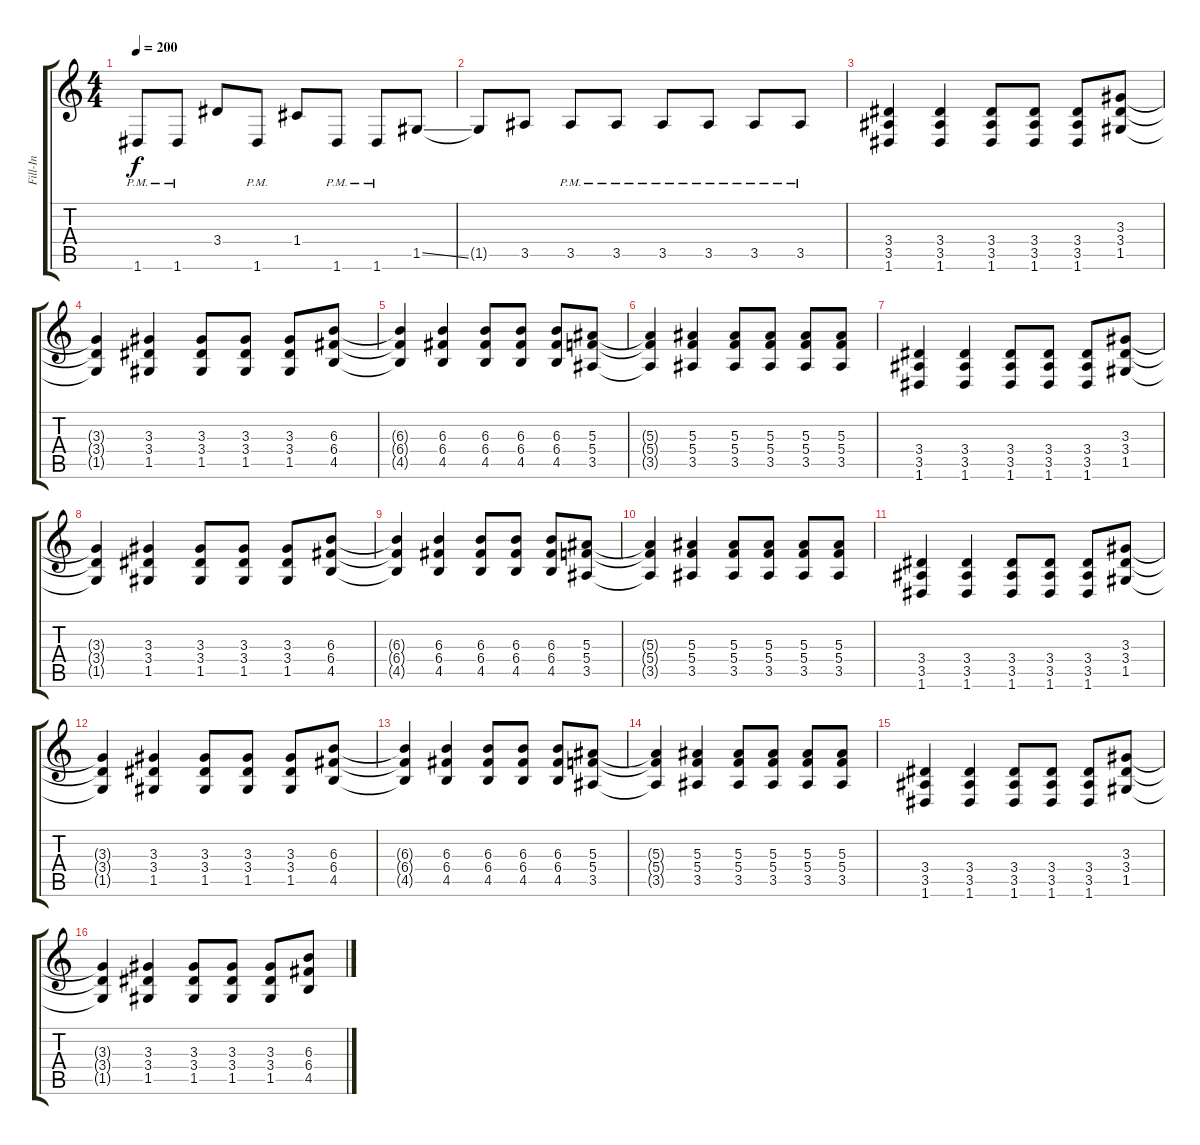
\track ("Fill-In" "Fill-In") {instrument distortionguitar}
\staff {score tabs}
\tuning (D4 A3 F3 C3 G2 D2) {hide}
\ts (4 4)
\tempo 200
\clef g2
\ks c
1.6{pm}.8{dy f} 1.6{pm}.8 3.4.8 1.6{pm}.8 1.4.8 1.6{pm}.8 1.6{pm}.8 1.5{ss}.8 |
1.5{t}.8 3.5.8 3.5{pm}.8 3.5{pm}.8 3.5{pm}.8 3.5{pm}.8 3.5{pm}.8 3.5{pm}.8 |
(3.4 3.5 1.6).4 (3.4 3.5 1.6).4 (3.4 3.5 1.6).8 (3.4 3.5 1.6).8 (3.4 3.5 1.6).8 (3.3 3.4 1.5).8 |
(3.3{t} 3.4{t} 1.5{t}).4 (3.3 3.4 1.5).4 (3.3 3.4 1.5).8 (3.3 3.4 1.5).8 (3.3 3.4 1.5).8 (6.3 6.4 4.5).8 |
(6.3{t} 6.4{t} 4.5{t}).4 (6.3 6.4 4.5).4 (6.3 6.4 4.5).8 (6.3 6.4 4.5).8 (6.3 6.4 4.5).8 (5.3 5.4 3.5).8 |
(5.3{t} 5.4{t} 3.5{t}).4 (5.3 5.4 3.5).4 (5.3 5.4 3.5).8 (5.3 5.4 3.5).8 (5.3 5.4 3.5).8 (5.3 5.4 3.5).8 |
(3.4 3.5 1.6).4 (3.4 3.5 1.6).4 (3.4 3.5 1.6).8 (3.4 3.5 1.6).8 (3.4 3.5 1.6).8 (3.3 3.4 1.5).8 |
(3.3{t} 3.4{t} 1.5{t}).4 (3.3 3.4 1.5).4 (3.3 3.4 1.5).8 (3.3 3.4 1.5).8 (3.3 3.4 1.5).8 (6.3 6.4 4.5).8 |
(6.3{t} 6.4{t} 4.5{t}).4 (6.3 6.4 4.5).4 (6.3 6.4 4.5).8 (6.3 6.4 4.5).8 (6.3 6.4 4.5).8 (5.3 5.4 3.5).8 |
(5.3{t} 5.4{t} 3.5{t}).4 (5.3 5.4 3.5).4 (5.3 5.4 3.5).8 (5.3 5.4 3.5).8 (5.3 5.4 3.5).8 (5.3 5.4 3.5).8 |
(3.4 3.5 1.6).4 (3.4 3.5 1.6).4 (3.4 3.5 1.6).8 (3.4 3.5 1.6).8 (3.4 3.5 1.6).8 (3.3 3.4 1.5).8 |
(3.3{t} 3.4{t} 1.5{t}).4 (3.3 3.4 1.5).4 (3.3 3.4 1.5).8 (3.3 3.4 1.5).8 (3.3 3.4 1.5).8 (6.3 6.4 4.5).8 |
(6.3{t} 6.4{t} 4.5{t}).4 (6.3 6.4 4.5).4 (6.3 6.4 4.5).8 (6.3 6.4 4.5).8 (6.3 6.4 4.5).8 (5.3 5.4 3.5).8 |
(5.3{t} 5.4{t} 3.5{t}).4 (5.3 5.4 3.5).4 (5.3 5.4 3.5).8 (5.3 5.4 3.5).8 (5.3 5.4 3.5).8 (5.3 5.4 3.5).8 |
(3.4 3.5 1.6).4 (3.4 3.5 1.6).4 (3.4 3.5 1.6).8 (3.4 3.5 1.6).8 (3.4 3.5 1.6).8 (3.3 3.4 1.5).8 |
(3.3{t} 3.4{t} 1.5{t}).4 (3.3 3.4 1.5).4 (3.3 3.4 1.5).8 (3.3 3.4 1.5).8 (3.3 3.4 1.5).8 (6.3 6.4 4.5).8
